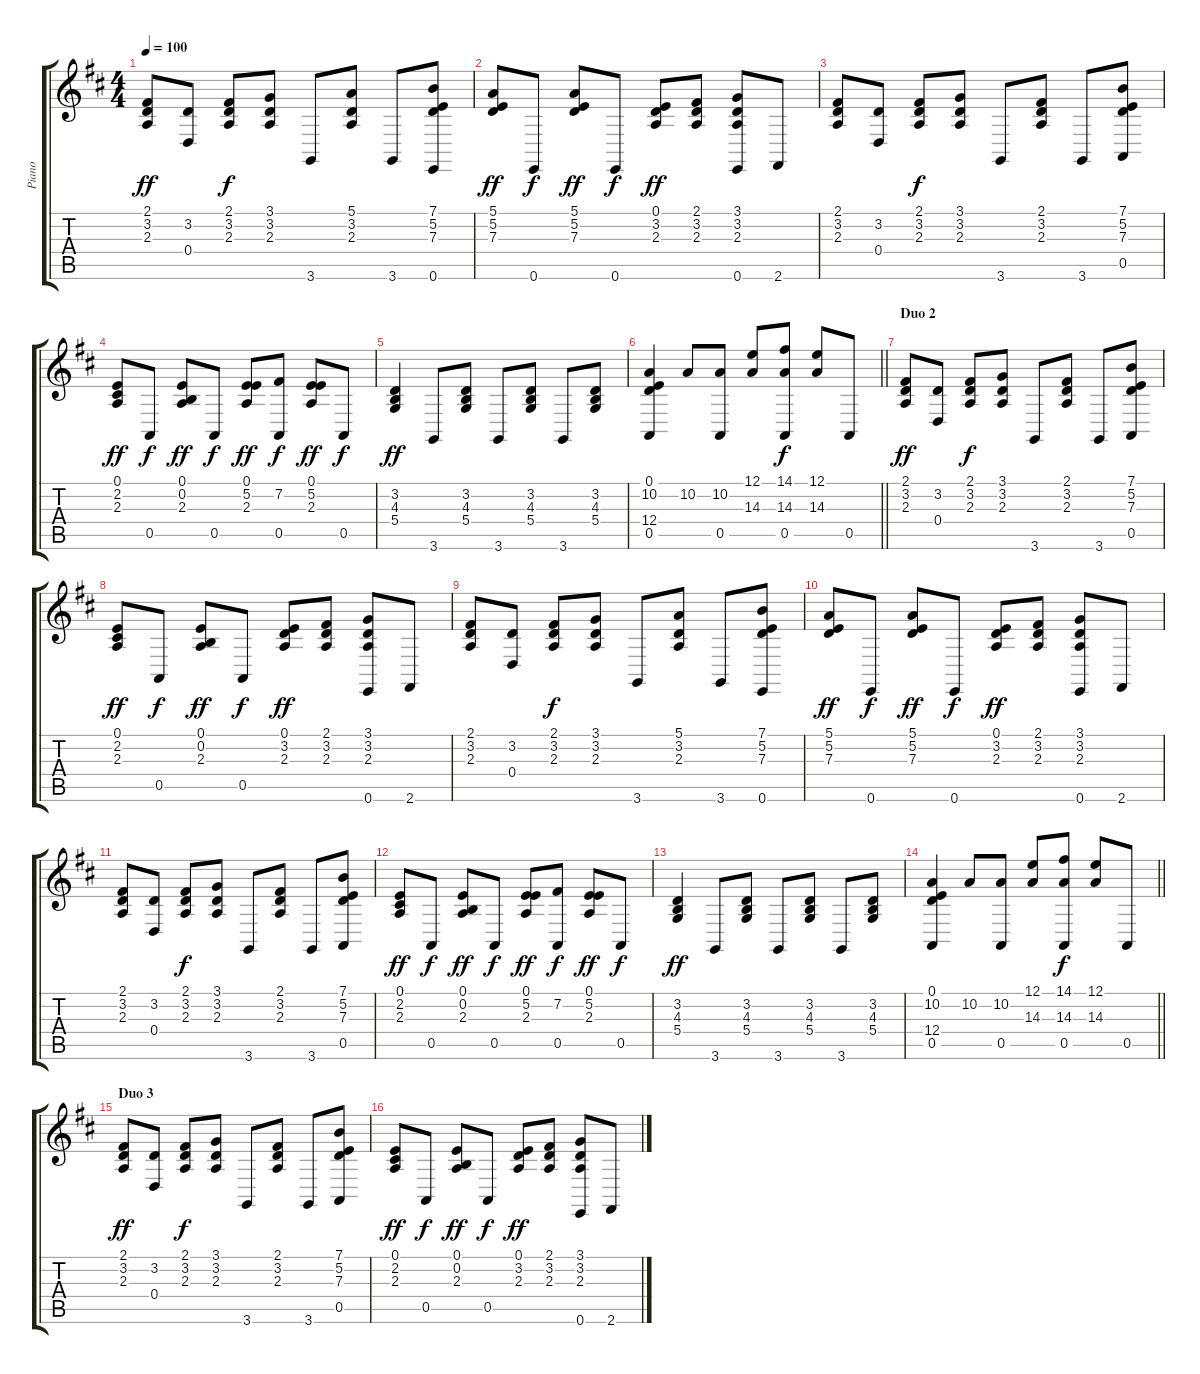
\track ("Piano" "Piano") {instrument brightacousticpiano}
\staff {score tabs}
\tuning (E4 B3 G3 D3 A2 E2) {hide}
\ts (4 4)
\tempo 100
\clef g2
\ks d
(2.1 3.2 2.3).8{dy ff} (3.2 0.4).8 (2.1 3.2 2.3).8{dy f} (3.1 3.2 2.3).8 3.6.8 (5.1 3.2 2.3).8 3.6.8 (7.1 5.2 7.3 0.6).8 |
(5.1 5.2 7.3).8{dy ff} 0.6.8{dy f} (5.1 5.2 7.3).8{dy ff} 0.6.8{dy f} (0.1 3.2 2.3).8{dy ff} (2.1 3.2 2.3).8 (3.1 3.2 2.3 0.6).8 2.6.8 |
(2.1 3.2 2.3).8 (3.2 0.4).8 (2.1 3.2 2.3).8{dy f} (3.1 3.2 2.3).8 3.6.8 (2.1 3.2 2.3).8 3.6.8 (7.1 5.2 7.3 0.5).8 |
(0.1 2.2 2.3).8{dy ff} 0.5.8{dy f} (0.1 0.2 2.3).8{dy ff} 0.5.8{dy f} (0.1 5.2 2.3).8{dy ff} (7.2 0.5).8{dy f} (0.1 5.2 2.3).8{dy ff} 0.5.8{dy f} |
(3.2 4.3 5.4).4{dy ff} 3.6.8 (3.2 4.3 5.4).8 3.6.8 (3.2 4.3 5.4).8 3.6.8 (3.2 4.3 5.4).8 |
\barLineRight lightlight
(0.1 10.2 12.4 0.5).4 10.2.8 (10.2 0.5).8 (12.1 14.3).8 (14.1 14.3 0.5).8{dy f} (12.1 14.3).8 0.5.8 |
\section ("" "Duo 2")
(2.1 3.2 2.3).8{dy ff} (3.2 0.4).8 (2.1 3.2 2.3).8{dy f} (3.1 3.2 2.3).8 3.6.8 (2.1 3.2 2.3).8 3.6.8 (7.1 5.2 7.3 0.5).8 |
(0.1 2.2 2.3).8{dy ff} 0.5.8{dy f} (0.1 0.2 2.3).8{dy ff} 0.5.8{dy f} (0.1 3.2 2.3).8{dy ff} (2.1 3.2 2.3).8 (3.1 3.2 2.3 0.6).8 2.6.8 |
(2.1 3.2 2.3).8 (3.2 0.4).8 (2.1 3.2 2.3).8{dy f} (3.1 3.2 2.3).8 3.6.8 (5.1 3.2 2.3).8 3.6.8 (7.1 5.2 7.3 0.6).8 |
(5.1 5.2 7.3).8{dy ff} 0.6.8{dy f} (5.1 5.2 7.3).8{dy ff} 0.6.8{dy f} (0.1 3.2 2.3).8{dy ff} (2.1 3.2 2.3).8 (3.1 3.2 2.3 0.6).8 2.6.8 |
(2.1 3.2 2.3).8 (3.2 0.4).8 (2.1 3.2 2.3).8{dy f} (3.1 3.2 2.3).8 3.6.8 (2.1 3.2 2.3).8 3.6.8 (7.1 5.2 7.3 0.5).8 |
(0.1 2.2 2.3).8{dy ff} 0.5.8{dy f} (0.1 0.2 2.3).8{dy ff} 0.5.8{dy f} (0.1 5.2 2.3).8{dy ff} (7.2 0.5).8{dy f} (0.1 5.2 2.3).8{dy ff} 0.5.8{dy f} |
(3.2 4.3 5.4).4{dy ff} 3.6.8 (3.2 4.3 5.4).8 3.6.8 (3.2 4.3 5.4).8 3.6.8 (3.2 4.3 5.4).8 |
\barLineRight lightlight
(0.1 10.2 12.4 0.5).4 10.2.8 (10.2 0.5).8 (12.1 14.3).8 (14.1 14.3 0.5).8{dy f} (12.1 14.3).8 0.5.8 |
\section ("" "Duo 3")
(2.1 3.2 2.3).8{dy ff} (3.2 0.4).8 (2.1 3.2 2.3).8{dy f} (3.1 3.2 2.3).8 3.6.8 (2.1 3.2 2.3).8 3.6.8 (7.1 5.2 7.3 0.5).8 |
(0.1 2.2 2.3).8{dy ff} 0.5.8{dy f} (0.1 0.2 2.3).8{dy ff} 0.5.8{dy f} (0.1 3.2 2.3).8{dy ff} (2.1 3.2 2.3).8 (3.1 3.2 2.3 0.6).8 2.6.8
